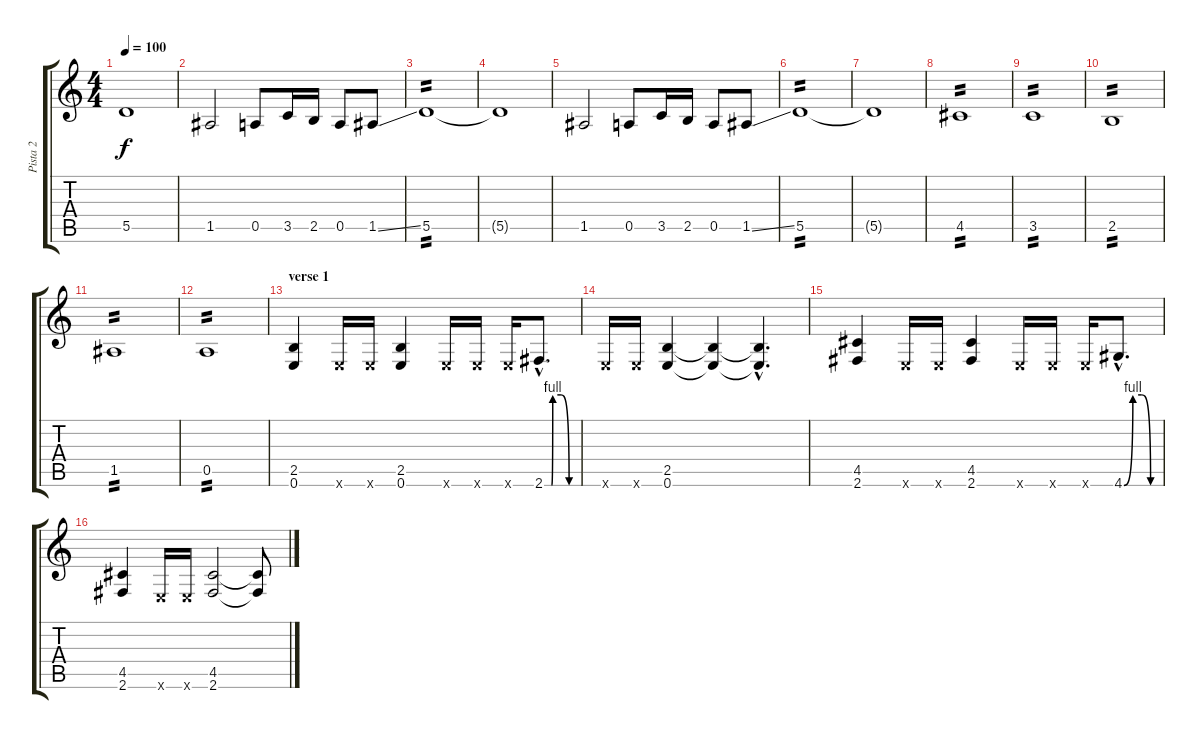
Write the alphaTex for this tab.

\track ("Pista 2" "Pista 2") {instrument distortionguitar}
\staff {score tabs}
\tuning (E4 B3 G3 D3 A2 E2) {hide}
\ts (4 4)
\tempo 100
\clef g2
\ks c
5.5{t}.1{dy f} |
1.5.2 0.5.8 3.5.16 2.5.16 0.5.8 1.5{ss}.8 |
5.5.1{tp 2} |
5.5{t}.1 |
1.5.2 0.5.8 3.5.16 2.5.16 0.5.8 1.5{ss}.8 |
5.5.1{tp 2} |
5.5{t}.1 |
4.5.1{tp 2} |
3.5.1{tp 2} |
2.5.1{tp 2} |
1.5.1{tp 2} |
0.5.1{tp 2} |
\section ("" "verse 1")
(2.5 0.6).4 0.6{x}.16 0.6{x}.16 (2.5 0.6).4 0.6{x}.16 0.6{x}.16 0.6{x}.16 2.6{be (custom 0 0 13 0 15 4 30 4 45 0 60 0) hac}.8{d} |
0.6{x}.16 0.6{x}.16 (2.5 0.6).4 (2.5{t} 0.6{t}).4 (2.5{hac t} 0.6{hac t}).4{d} |
(4.5 2.6).4 0.6{x}.16 0.6{x}.16 (4.5 2.6).4 0.6{x}.16 0.6{x}.16 0.6{x}.16 4.6{be (custom 0 0 15 4 30 4 45 0 60 0) hac}.8{d} |
(4.5 2.6).4 0.6{x}.16 0.6{x}.16 (4.5 2.6).2 (4.5{t} 2.6{t}).8
